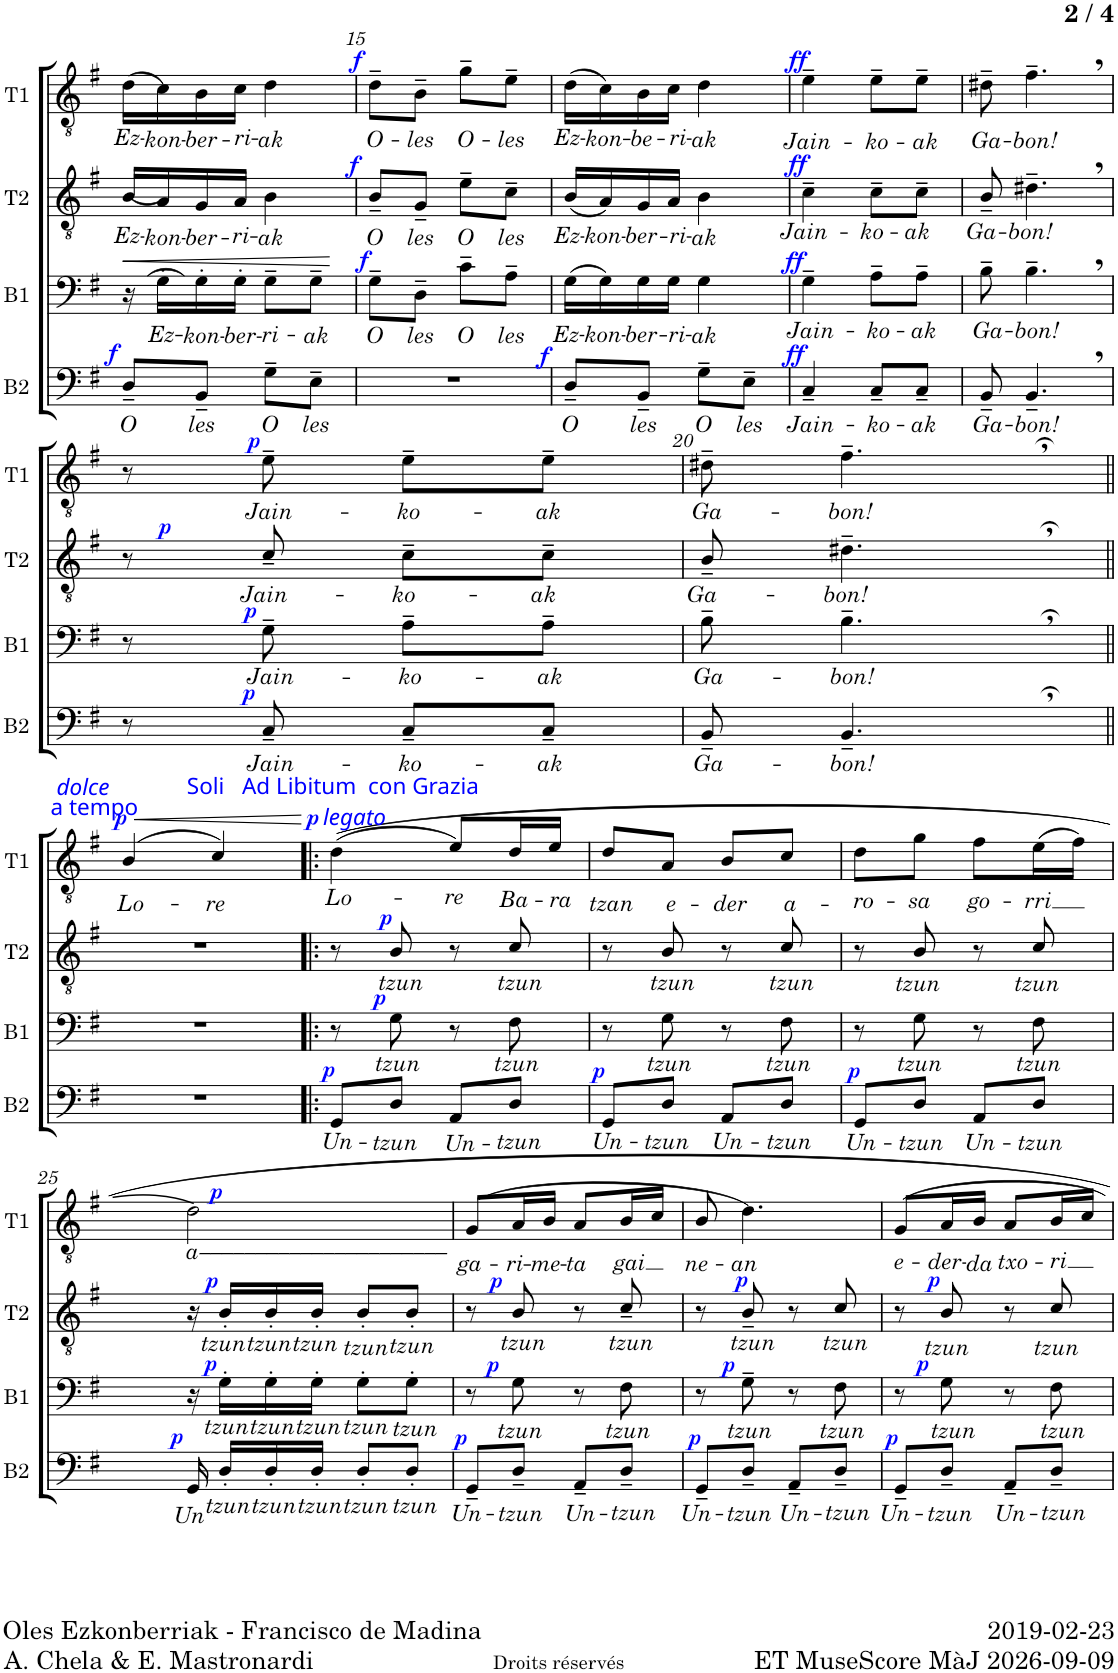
**kern	**text	**dynam	**kern	**text	**dynam	**kern	**text	**dynam	**kern	**text	**dynam
*part4	*part4	*part4	*part3	*part3	*part3	*part2	*part2	*part2	*part1	*part1	*part1
*staff4	*staff4	*staff4	*staff3	*staff3	*staff3	*staff2	*staff2	*staff2	*staff1	*staff1	*staff1
*I"Basse	*	*	*I"Baryton	*	*	*I"Ténor 2	*	*	*I"Ténor 1	*	*
*I'B2	*	*	*I'B1	*	*	*I'T2	*	*	*I'T1	*	*
!!LO:PB:g=z
*clefF4	*	*	*clefF4	*	*	*clefGv2	*	*	*clefGv2	*	*
*k[f#]	*	*	*k[f#]	*	*	*k[f#]	*	*	*k[f#]	*	*
*M2/4	*	*	*M2/4	*	*	*M2/4	*	*	*M2/4	*	*
=14	=14	=14	=14	=14	=14	=14	=14	=14	=14	=14	=14
!	!LO:LY:b	!LO:DY:a	!	!	!LO:HP:b	!	!LO:LY:b	!	!	!LO:LY:b	!
8D~/L	O	f	16r	.	<	(16B/LL	Ez-	.	(16d\LL	Ez-	.
!	!	!	!	!LO:LY:b	!	!	!LO:LY:b	!	!	!LO:LY:b	!
.	.	.	(16G'\LL	Ez-	.	16A/)	-kon-	.	16c\)	-kon-	.
!	!LO:LY:b	!	!	!LO:LY:b	!	!	!LO:LY:b	!	!	!LO:LY:b	!
8BB~/J	-les	.	16G'\)	-kon-	.	16G/	-ber-	.	16B\	-ber-	.
!	!	!	!	!LO:LY:b	!	!	!LO:LY:b	!	!	!LO:LY:b	!
.	.	.	16G'\JJ	-ber-	.	16A/JJ	-ri-	.	16c\JJ	-ri-	.
!	!LO:LY:b	!	!	!LO:LY:b	!	!	!LO:LY:b	!	!	!LO:LY:b	!
8G~\L	O	.	8G~\L	-ri-	.	4B\	-ak	.	4d\	-ak	.
!	!LO:LY:b	!	!	!LO:LY:b	!	!	!	!	!	!	!
8E~\J	les	.	8G~\J	-ak	.	.	.	.	.	.	.
.	.	.	.	.	[	.	.	.	.	.	.
=15	=15	=15	=15	=15	=15	=15	=15	=15	=15	=15	=15
!	!	!	!	!LO:LY:b	!LO:DY:a	!	!LO:LY:b	!LO:DY:a	!	!LO:LY:b	!LO:DY:a
2r	.	.	8G~\L	O	f	8B~/L	O	f	8d~\L	O-	f
!	!	!	!	!LO:LY:b	!	!	!LO:LY:b	!	!	!LO:LY:b	!
.	.	.	8D~\J	-les	.	8G~/J	-les	.	8B~\J	-les	.
!	!	!	!	!LO:LY:b	!	!	!LO:LY:b	!	!	!LO:LY:b	!
.	.	.	8c~\L	O	.	8e~\L	O	.	8g~\L	O-	.
!	!	!	!	!LO:LY:b	!	!	!LO:LY:b	!	!	!LO:LY:b	!
.	.	.	8A~\J	les	.	8c~\J	les	.	8e~\J	-les	.
=16	=16	=16	=16	=16	=16	=16	=16	=16	=16	=16	=16
!	!LO:LY:b	!LO:DY:a	!	!LO:LY:b	!	!	!LO:LY:b	!	!	!LO:LY:b	!
8D~/L	O	f	(16G\LL	Ez-	.	(16B/LL	Ez-	.	(16d\LL	Ez-	.
!	!	!	!	!LO:LY:b	!	!	!LO:LY:b	!	!	!LO:LY:b	!
.	.	.	16G\)	-kon-	.	16A/)	-kon-	.	16c\)	-kon-	.
!	!LO:LY:b	!	!	!LO:LY:b	!	!	!LO:LY:b	!	!	!LO:LY:b	!
8BB~/J	-les	.	16G\	-ber-	.	16G/	-ber-	.	16B\	-be-	.
!	!	!	!	!LO:LY:b	!	!	!LO:LY:b	!	!	!LO:LY:b	!
.	.	.	16G\JJ	-ri-	.	16A/JJ	-ri-	.	16c\JJ	-ri-	.
!	!LO:LY:b	!	!	!LO:LY:b	!	!	!LO:LY:b	!	!	!LO:LY:b	!
8G~\L	O	.	4G\	-ak	.	4B\	-ak	.	4d\	-ak	.
!	!LO:LY:b	!	!	!	!	!	!	!	!	!	!
8E~\J	les	.	.	.	.	.	.	.	.	.	.
=17	=17	=17	=17	=17	=17	=17	=17	=17	=17	=17	=17
!	!LO:LY:b	!LO:DY:a	!	!LO:LY:b	!LO:DY:a	!	!LO:LY:b	!LO:DY:a	!	!LO:LY:b	!LO:DY:a
4C~/	Jain-	ff	4G~\	Jain-	ff	4c~\	Jain-	ff	4e~\	Jain-	ff
!	!LO:LY:b	!	!	!LO:LY:b	!	!	!LO:LY:b	!	!	!LO:LY:b	!
8C~/L	-ko-	.	8A~\L	-ko-	.	8c~\L	-ko-	.	8e~\L	-ko-	.
!	!LO:LY:b	!	!	!LO:LY:b	!	!	!LO:LY:b	!	!	!LO:LY:b	!
8C~/J	-ak	.	8A~\J	-ak	.	8c~\J	-ak	.	8e~\J	-ak	.
=18	=18	=18	=18	=18	=18	=18	=18	=18	=18	=18	=18
!	!LO:LY:b	!	!	!LO:LY:b	!	!	!LO:LY:b	!	!	!LO:LY:b	!
8BB~/	Ga-	.	8B~\	Ga-	.	8B~/	Ga-	.	8d#X~\	Ga-	.
!	!LO:LY:b	!	!	!LO:LY:b	!	!	!LO:LY:b	!	!	!LO:LY:b	!
4.BB~,/	-bon!	.	4.B~,\	-bon!	.	4.d#X~,\	-bon!	.	4.f#~,\	-bon!	.
!!LO:LB:g=z
=19	=19	=19	=19	=19	=19	=19	=19	=19	=19	=19	=19
!	!	!	!	!	!	!	!	!LO:DY:a	!	!	!
8r	.	.	8r	.	.	8r	.	p	8r	.	.
!	!LO:LY:b	!LO:DY:a	!	!LO:LY:b	!LO:DY:a	!	!LO:LY:b	!	!	!LO:LY:b	!LO:DY:a
8C~/	Jain-	p	8G~\	Jain-	p	8c~/	Jain-	.	8e~\	Jain-	p
!	!LO:LY:b	!	!	!LO:LY:b	!	!	!LO:LY:b	!	!	!LO:LY:b	!
8C~/L	-ko-	.	8A~\L	-ko-	.	8c~\L	-ko-	.	8e~\L	-ko-	.
!	!LO:LY:b	!	!	!LO:LY:b	!	!	!LO:LY:b	!	!	!LO:LY:b	!
8C~/J	-ak	.	8A~\J	-ak	.	8c~\J	-ak	.	8e~\J	-ak	.
=20	=20	=20	=20	=20	=20	=20	=20	=20	=20	=20	=20
!	!LO:LY:b	!	!	!LO:LY:b	!	!	!LO:LY:b	!	!	!LO:LY:b	!
8BB~/	Ga-	.	8B~\	Ga-	.	8B~/	Ga-	.	8d#X~\	Ga-	.
!	!LO:LY:b	!	!	!LO:LY:b	!	!	!LO:LY:b	!	!	!LO:LY:b	!
4.BB~,/	-bon!	.	4.B~,\	-bon!	.	4.d#X~,\	-bon!	.	4.f#~,\	-bon!	.
!!LO:LB:g=z
=21||	=21||	=21||	=21||	=21||	=21||	=21||	=21||	=21||	=21||	=21||	=21||
!	!	!	!	!	!	!	!	!	!LO:TX:a:color=#0000FF:t=a tempo	!	!
!	!	!	!	!	!	!	!	!	!LO:TX:a:i:color=#0000FF:t=dolce	!	!
!	!	!	!	!	!	!	!	!	!	!LO:LY:b	!LO:HP:b
!	!	!	!	!	!	!	!	!	!	!	!LO:DY:n=1:a
*	*	*	*	*	*	*	*	*	*^	*	*
2r	.	.	2r	.	.	2r	.	.	(>4B/	4.ryy	Lo-	< p
!	!	!	!	!	!	!	!	!	!	!	!LO:LY:b	!
.	.	.	.	.	.	.	.	.	4c/)	.	-re	.
!	!	!	!	!	!	!	!	!	!	!LO:TX:a:color=#0000FF:t=Soli   Ad Libitum  con Grazia	!	!
.	.	.	.	.	.	.	.	.	.	8ryy	.	.
.	.	.	.	.	.	.	.	.	.	.	.	[
=22!|:	=22!|:	=22!|:	=22!|:	=22!|:	=22!|:	=22!|:	=22!|:	=22!|:	=22!|:	=22!|:	=22!|:	=22!|:
!	!	!	!	!	!	!	!	!	!LO:TX:a:i:color=#0000FF:t=legato	!	!	!
!	!LO:LY:b	!LO:DY:a	!	!	!	!	!	!	!	!	!LO:LY:b	!LO:DY:a
*	*	*	*	*	*	*	*	*	*v	*v	*	*
8GG/L	Un-	p	8r	.	.	8r	.	.	(4d\	Lo-	p
!	!LO:LY:b	!	!	!LO:LY:b	!LO:DY:a	!	!LO:LY:b	!LO:DY:a	!	!	!
8D/J	-tzun	.	8G\	tzun	p	8B/	tzun	p	.	.	.
!	!LO:LY:b	!	!	!	!	!	!	!	!	!LO:LY:b	!
8AA/L	Un-	.	8r	.	.	8r	.	.	8e/L)	-re	.
!	!LO:LY:b	!	!	!LO:LY:b	!	!	!LO:LY:b	!	!	!LO:LY:b	!
8D/J	-tzun	.	8F#\	tzun	.	8c/	tzun	.	16d/L	Ba-	.
!	!	!	!	!	!	!	!	!	!	!LO:LY:b	!
.	.	.	.	.	.	.	.	.	16e/JJ	-ra	.
=23	=23	=23	=23	=23	=23	=23	=23	=23	=23	=23	=23
!	!LO:LY:b	!LO:DY:a	!	!	!	!	!	!	!	!LO:LY:b	!
8GG/L	Un-	p	8r	.	.	8r	.	.	8d/L	tzan	.
!	!LO:LY:b	!	!	!LO:LY:b	!	!	!LO:LY:b	!	!	!LO:LY:b	!
8D/J	-tzun	.	8G\	tzun	.	8B/	tzun	.	8A/J	e-	.
!	!LO:LY:b	!	!	!	!	!	!	!	!	!LO:LY:b	!
8AA/L	Un-	.	8r	.	.	8r	.	.	8B/L	-der	.
!	!LO:LY:b	!	!	!LO:LY:b	!	!	!LO:LY:b	!	!	!LO:LY:b	!
8D/J	-tzun	.	8F#\	tzun	.	8c/	tzun	.	8c/J	a-	.
=24	=24	=24	=24	=24	=24	=24	=24	=24	=24	=24	=24
!	!LO:LY:b	!LO:DY:a	!	!	!	!	!	!	!	!LO:LY:b	!
8GG/L	Un-	p	8r	.	.	8r	.	.	8d\L	-ro-	.
!	!LO:LY:b	!	!	!LO:LY:b	!	!	!LO:LY:b	!	!	!LO:LY:b	!
8D/J	-tzun	.	8G\	tzun	.	8B/	tzun	.	8g\J	-sa	.
!	!LO:LY:b	!	!	!	!	!	!	!	!	!LO:LY:b	!
8AA/L	Un-	.	8r	.	.	8r	.	.	8f#\L	go-	.
!	!LO:LY:b	!	!	!LO:LY:b	!	!	!LO:LY:b	!	!	!LO:LY:b	!
8D/J	-tzun	.	8F#\	tzun	.	8c/	tzun	.	(16e\L	-rri	.
.	.	.	.	.	.	.	.	.	16f#\JJ)	.	.
!!LO:LB:g=z
=25	=25	=25	=25	=25	=25	=25	=25	=25	=25	=25	=25
!	!LO:LY:b	!LO:DY:a	!	!	!LO:DY:a	!	!	!LO:DY:a	!	!LO:LY:b	!LO:DY:a
16GG/	Un	p	16r	.	p	16r	.	p	2d\	a––––––––––––––––––––––	p
!	!LO:LY:b	!	!	!LO:LY:b	!	!	!LO:LY:b	!	!	!	!
16D'/LL	tzun	.	16G'\LL	tzun	.	16B'/LL	tzun	.	.	.	.
!	!LO:LY:b	!	!	!LO:LY:b	!	!	!LO:LY:b	!	!	!	!
16D'/	tzun	.	16G'\	tzun	.	16B'/	tzun	.	.	.	.
!	!LO:LY:b	!	!	!LO:LY:b	!	!	!LO:LY:b	!	!	!	!
16D'/JJ	tzun	.	16G'\JJ	tzun	.	16B'/JJ	tzun	.	.	.	.
!	!LO:LY:b	!	!	!LO:LY:b	!	!	!LO:LY:b	!	!	!	!
8D'/L	tzun	.	8G'\L	tzun	.	8B'/L	tzun	.	.	.	.
!	!LO:LY:b	!	!	!LO:LY:b	!	!	!LO:LY:b	!	!	!	!
8D'/J	tzun	.	8G'\J	tzun	.	8B'/J	tzun	.	.	.	.
=26	=26	=26	=26	=26	=26	=26	=26	=26	=26	=26	=26
!	!LO:LY:b	!LO:DY:a	!	!	!	!	!	!	!	!LO:LY:b	!
8GG~</L	Un-	p	8r	.	.	8r	.	.	(8G/L	ga-	.
!	!LO:LY:b	!	!	!LO:LY:b	!LO:DY:a	!	!LO:LY:b	!LO:DY:a	!	!LO:LY:b	!
8D~/J	-tzun	.	8G\	tzun	p	8B/	tzun	p	16A/L	ri-	.
!	!	!	!	!	!	!	!	!	!	!LO:LY:b	!
.	.	.	.	.	.	.	.	.	16B/JJ	-me-	.
!	!LO:LY:b	!	!	!	!	!	!	!	!	!LO:LY:b	!
8AA~/L	Un-	.	8r	.	.	8r	.	.	8A/L	-ta	.
!	!LO:LY:b	!	!	!LO:LY:b	!	!	!LO:LY:b	!	!	!LO:LY:b	!
8D~/J	-tzun	.	8F#\	tzun	.	8c~/	tzun	.	16B/L	-gai	.
.	.	.	.	.	.	.	.	.	16c/JJ	.	.
=27	=27	=27	=27	=27	=27	=27	=27	=27	=27	=27	=27
!	!LO:LY:b	!LO:DY:a	!	!	!	!	!	!	!	!LO:LY:b	!
8GG~/L	Un-	p	8r	.	.	8r	.	.	8B/	ne-	.
!	!LO:LY:b	!	!	!LO:LY:b	!LO:DY:a	!	!LO:LY:b	!LO:DY:a	!	!LO:LY:b	!
8D~/J	-tzun	.	8G~\	tzun	p	8B~/	tzun	p	4.d\)	-an	.
!	!LO:LY:b	!	!	!	!	!	!	!	!	!	!
8AA~/L	Un-	.	8r	.	.	8r	.	.	.	.	.
!	!LO:LY:b	!	!	!LO:LY:b	!	!	!LO:LY:b	!	!	!	!
8D~/J	-tzun	.	8F#\	tzun	.	8c/	tzun	.	.	.	.
=28	=28	=28	=28	=28	=28	=28	=28	=28	=28	=28	=28
!	!LO:LY:b	!LO:DY:a	!	!	!	!	!	!	!	!LO:LY:b	!
8GG~/L	Un-	p	8r	.	.	8r	.	.	8G/L	e-	.
!	!LO:LY:b	!	!	!LO:LY:b	!LO:DY:a	!	!LO:LY:b	!LO:DY:a	!	!LO:LY:b	!
8D~/J	-tzun	.	8G\	tzun	p	8B/	tzun	p	16A/L	-der-	.
!	!	!	!	!	!	!	!	!	!	!LO:LY:b	!
.	.	.	.	.	.	.	.	.	16B/JJ	-da	.
!	!LO:LY:b	!	!	!	!	!	!	!	!	!LO:LY:b	!
8AA~/L	Un-	.	8r	.	.	8r	.	.	8A/L	txo-	.
!	!LO:LY:b	!	!	!LO:LY:b	!	!	!LO:LY:b	!	!	!LO:LY:b	!
8D~/J	-tzun	.	8F#\	tzun	.	8c/	tzun	.	16B/L	-ri	.
.	.	.	.	.	.	.	.	.	16c/JJ	.	.
=	=	=	=	=	=	=	=	=	=	=	=
*-	*-	*-	*-	*-	*-	*-	*-	*-	*-	*-	*-
